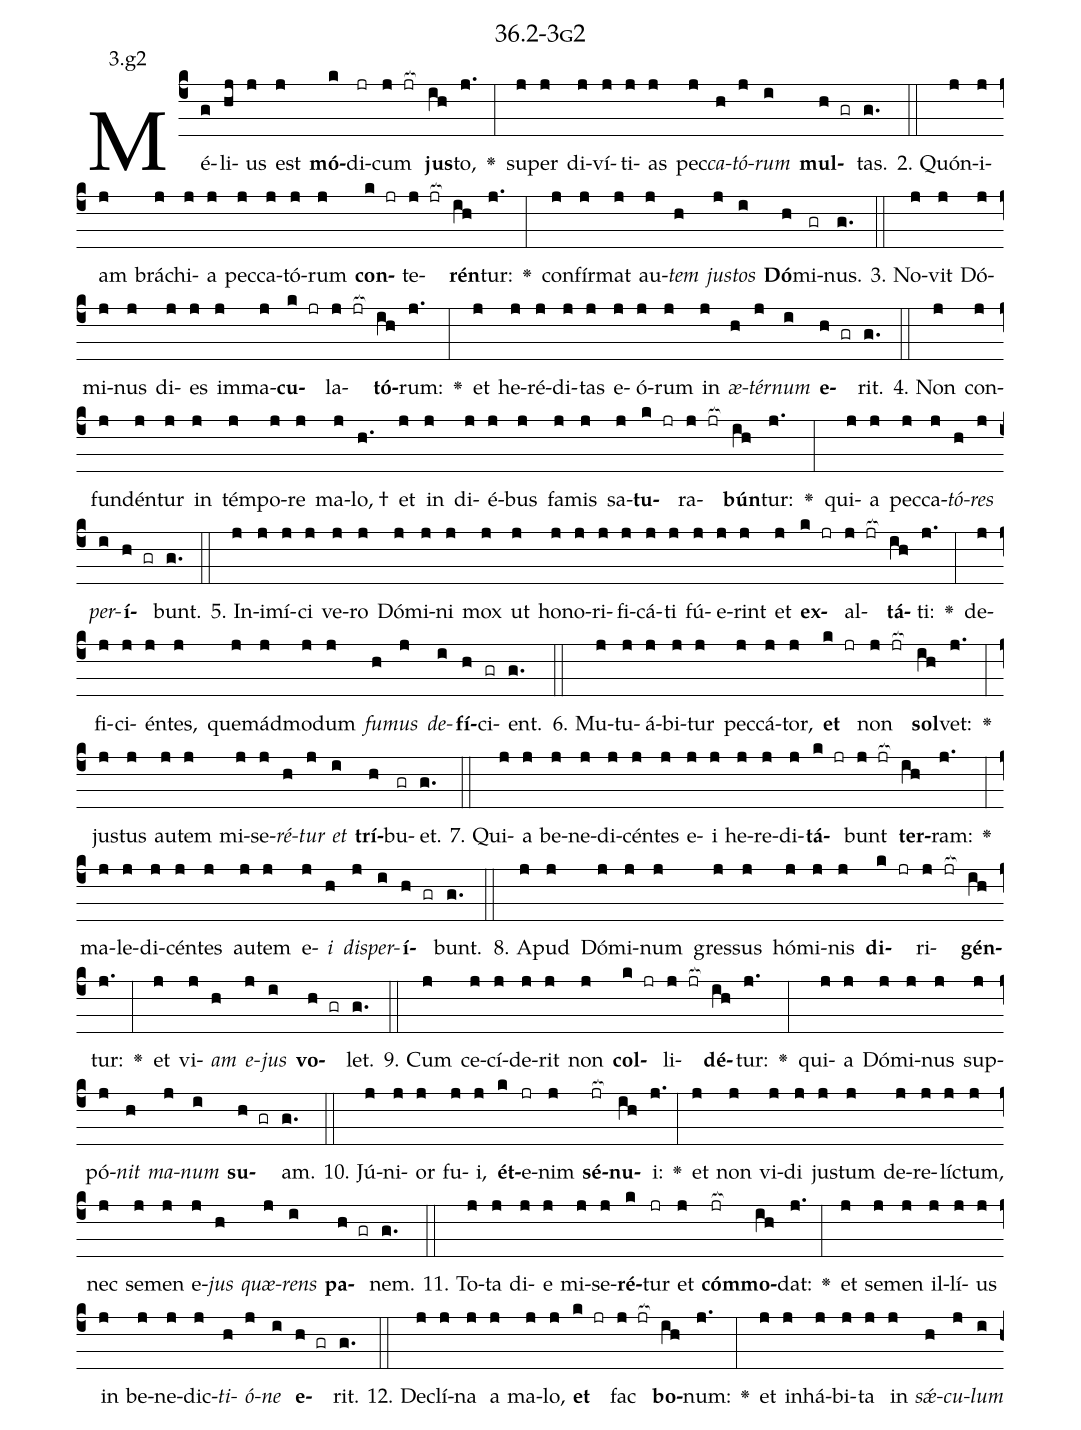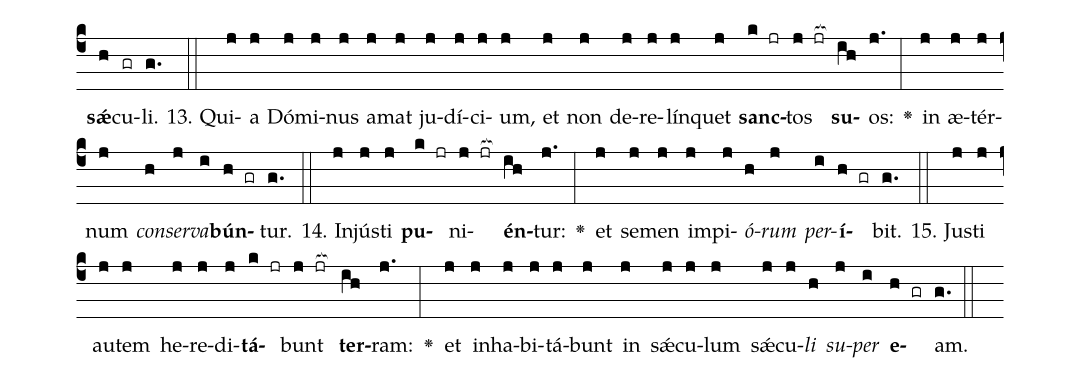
name: 36.2-3g2;
annotation: 3.g2;
%%
(c4)Mé(g)li(hj)us(j) est(j) <b>mó</b>(k)di(jr)cum(j jr[ocb:1{]) <b>jus</b>(ih[ocb:0}])to,(j.) <v>\greheightstar</v>(:) su(j)per(j) di(j)ví(j)ti(j)as(j) pec(j)<i>ca</i>(h)<i>tó</i>(j)<i>rum</i>(i) <b>mul</b>(h gr)tas.(g.) (::)
2. Quón(j)i(j)am(j) brá(j)chi(j)a(j) pec(j)ca(j)tó(j)rum(j) <b>con</b>(k jr)te(j jr[ocb:1{])<b>rén</b>(ih[ocb:0}])tur:(j.) <v>\greheightstar</v>(:) con(j)fír(j)mat(j) au(j)<i>tem</i>(h) <i>jus</i>(j)<i>tos</i>(i) <b>Dó</b>(h)mi(gr)nus.(g.) (::)
3. No(j)vit(j) Dó(j)mi(j)nus(j) di(j)es(j) im(j)ma(j)<b>cu</b>(k jr)la(j jr[ocb:1{])<b>tó</b>(ih[ocb:0}])rum:(j.) <v>\greheightstar</v>(:) et(j) he(j)ré(j)di(j)tas(j) e(j)ó(j)rum(j) in(j) <i>æ</i>(h)<i>tér</i>(j)<i>num</i>(i) <b>e</b>(h gr)rit.(g.) (::)
4. Non(j) con(j)fun(j)dén(j)tur(j) in(j) tém(j)po(j)re(j) ma(j)lo, †(h.) et(j) in(j) di(j)é(j)bus(j) fa(j)mis(j) sa(j)<b>tu</b>(k jr)ra(j jr[ocb:1{])<b>bún</b>(ih[ocb:0}])tur:(j.) <v>\greheightstar</v>(:) qui(j)a(j) pec(j)ca(j)<i>tó</i>(h)<i>res</i>(j) <i>per</i>(i)<b>í</b>(h gr)bunt.(g.) (::)
5. In(j)i(j)mí(j)ci(j) ve(j)ro(j) Dó(j)mi(j)ni(j) mox(j) ut(j) ho(j)no(j)ri(j)fi(j)cá(j)ti(j) fú(j)e(j)rint(j) et(j) <b>ex</b>(k jr)al(j jr[ocb:1{])<b>tá</b>(ih[ocb:0}])ti:(j.) <v>\greheightstar</v>(:) de(j)fi(j)ci(j)én(j)tes,(j) quem(j)ád(j)mo(j)dum(j) <i>fu</i>(h)<i>mus</i>(j) <i>de</i>(i)<b>fí</b>(h)ci(gr)ent.(g.) (::)
6. Mu(j)tu(j)á(j)bi(j)tur(j) pec(j)cá(j)tor,(j) <b>et</b>(k jr) non(j jr[ocb:1{]) <b>sol</b>(ih[ocb:0}])vet:(j.) <v>\greheightstar</v>(:) jus(j)tus(j) au(j)tem(j) mi(j)se(j)<i>ré</i>(h)<i>tur</i>(j) <i>et</i>(i) <b>trí</b>(h)bu(gr)et.(g.) (::)
7. Qui(j)a(j) be(j)ne(j)di(j)cén(j)tes(j) e(j)i(j) he(j)re(j)di(j)<b>tá</b>(k jr)bunt(j jr[ocb:1{]) <b>ter</b>(ih[ocb:0}])ram:(j.) <v>\greheightstar</v>(:) ma(j)le(j)di(j)cén(j)tes(j) au(j)tem(j) e(j)<i>i</i>(h) <i>dis</i>(j)<i>per</i>(i)<b>í</b>(h gr)bunt.(g.) (::)
8. A(j)pud(j) Dó(j)mi(j)num(j) gres(j)sus(j) hó(j)mi(j)nis(j) <b>di</b>(k jr)ri(j jr[ocb:1{])<b>gén</b>(ih[ocb:0}])tur:(j.) <v>\greheightstar</v>(:) et(j) vi(j)<i>am</i>(h) <i>e</i>(j)<i>jus</i>(i) <b>vo</b>(h gr)let.(g.) (::)
9. Cum(j) ce(j)cí(j)de(j)rit(j) non(j) <b>col</b>(k jr)li(j jr[ocb:1{])<b>dé</b>(ih[ocb:0}])tur:(j.) <v>\greheightstar</v>(:) qui(j)a(j) Dó(j)mi(j)nus(j) sup(j)pó(j)<i>nit</i>(h) <i>ma</i>(j)<i>num</i>(i) <b>su</b>(h gr)am.(g.) (::)
10. Jú(j)ni(j)or(j) fu(j)i,(j) <b>ét</b>(k)e(jr)nim(j) <b>sé</b>(jr[ocb:1{])<b>nu</b>(ih[ocb:0}])i:(j.) <v>\greheightstar</v>(:) et(j) non(j) vi(j)di(j) jus(j)tum(j) de(j)re(j)líc(j)tum,(j) nec(j) se(j)men(j) e(j)<i>jus</i>(h) <i>quæ</i>(j)<i>rens</i>(i) <b>pa</b>(h gr)nem.(g.) (::)
11. To(j)ta(j) di(j)e(j) mi(j)se(j)<b>ré</b>(k)tur(jr) et(j) <b>cóm</b>(jr[ocb:1{])<b>mo</b>(ih[ocb:0}])dat:(j.) <v>\greheightstar</v>(:) et(j) se(j)men(j) il(j)lí(j)us(j) in(j) be(j)ne(j)dic(j)<i>ti</i>(h)<i>ó</i>(j)<i>ne</i>(i) <b>e</b>(h gr)rit.(g.) (::)
12. De(j)clí(j)na(j) a(j) ma(j)lo,(j) <b>et</b>(k jr) fac(j jr[ocb:1{]) <b>bo</b>(ih[ocb:0}])num:(j.) <v>\greheightstar</v>(:) et(j) in(j)há(j)bi(j)ta(j) in(j) <i>sǽ</i>(h)<i>cu</i>(j)<i>lum</i>(i) <b>sǽ</b>(h)cu(gr)li.(g.) (::)
13. Qui(j)a(j) Dó(j)mi(j)nus(j) a(j)mat(j) ju(j)dí(j)ci(j)um,(j) et(j) non(j) de(j)re(j)lín(j)quet(j) <b>sanc</b>(k jr)tos(j jr[ocb:1{]) <b>su</b>(ih[ocb:0}])os:(j.) <v>\greheightstar</v>(:) in(j) æ(j)tér(j)num(j) <i>con</i>(h)<i>ser</i>(j)<i>va</i>(i)<b>bún</b>(h gr)tur.(g.) (::)
14. In(j)jús(j)ti(j) <b>pu</b>(k jr)ni(j jr[ocb:1{])<b>én</b>(ih[ocb:0}])tur:(j.) <v>\greheightstar</v>(:) et(j) se(j)men(j) im(j)pi(j)<i>ó</i>(h)<i>rum</i>(j) <i>per</i>(i)<b>í</b>(h gr)bit.(g.) (::)
15. Jus(j)ti(j) au(j)tem(j) he(j)re(j)di(j)<b>tá</b>(k jr)bunt(j jr[ocb:1{]) <b>ter</b>(ih[ocb:0}])ram:(j.) <v>\greheightstar</v>(:) et(j) in(j)ha(j)bi(j)tá(j)bunt(j) in(j) sǽ(j)cu(j)lum(j) sǽ(j)cu(j)<i>li</i>(h) <i>su</i>(j)<i>per</i>(i) <b>e</b>(h gr)am.(g.) (::)
